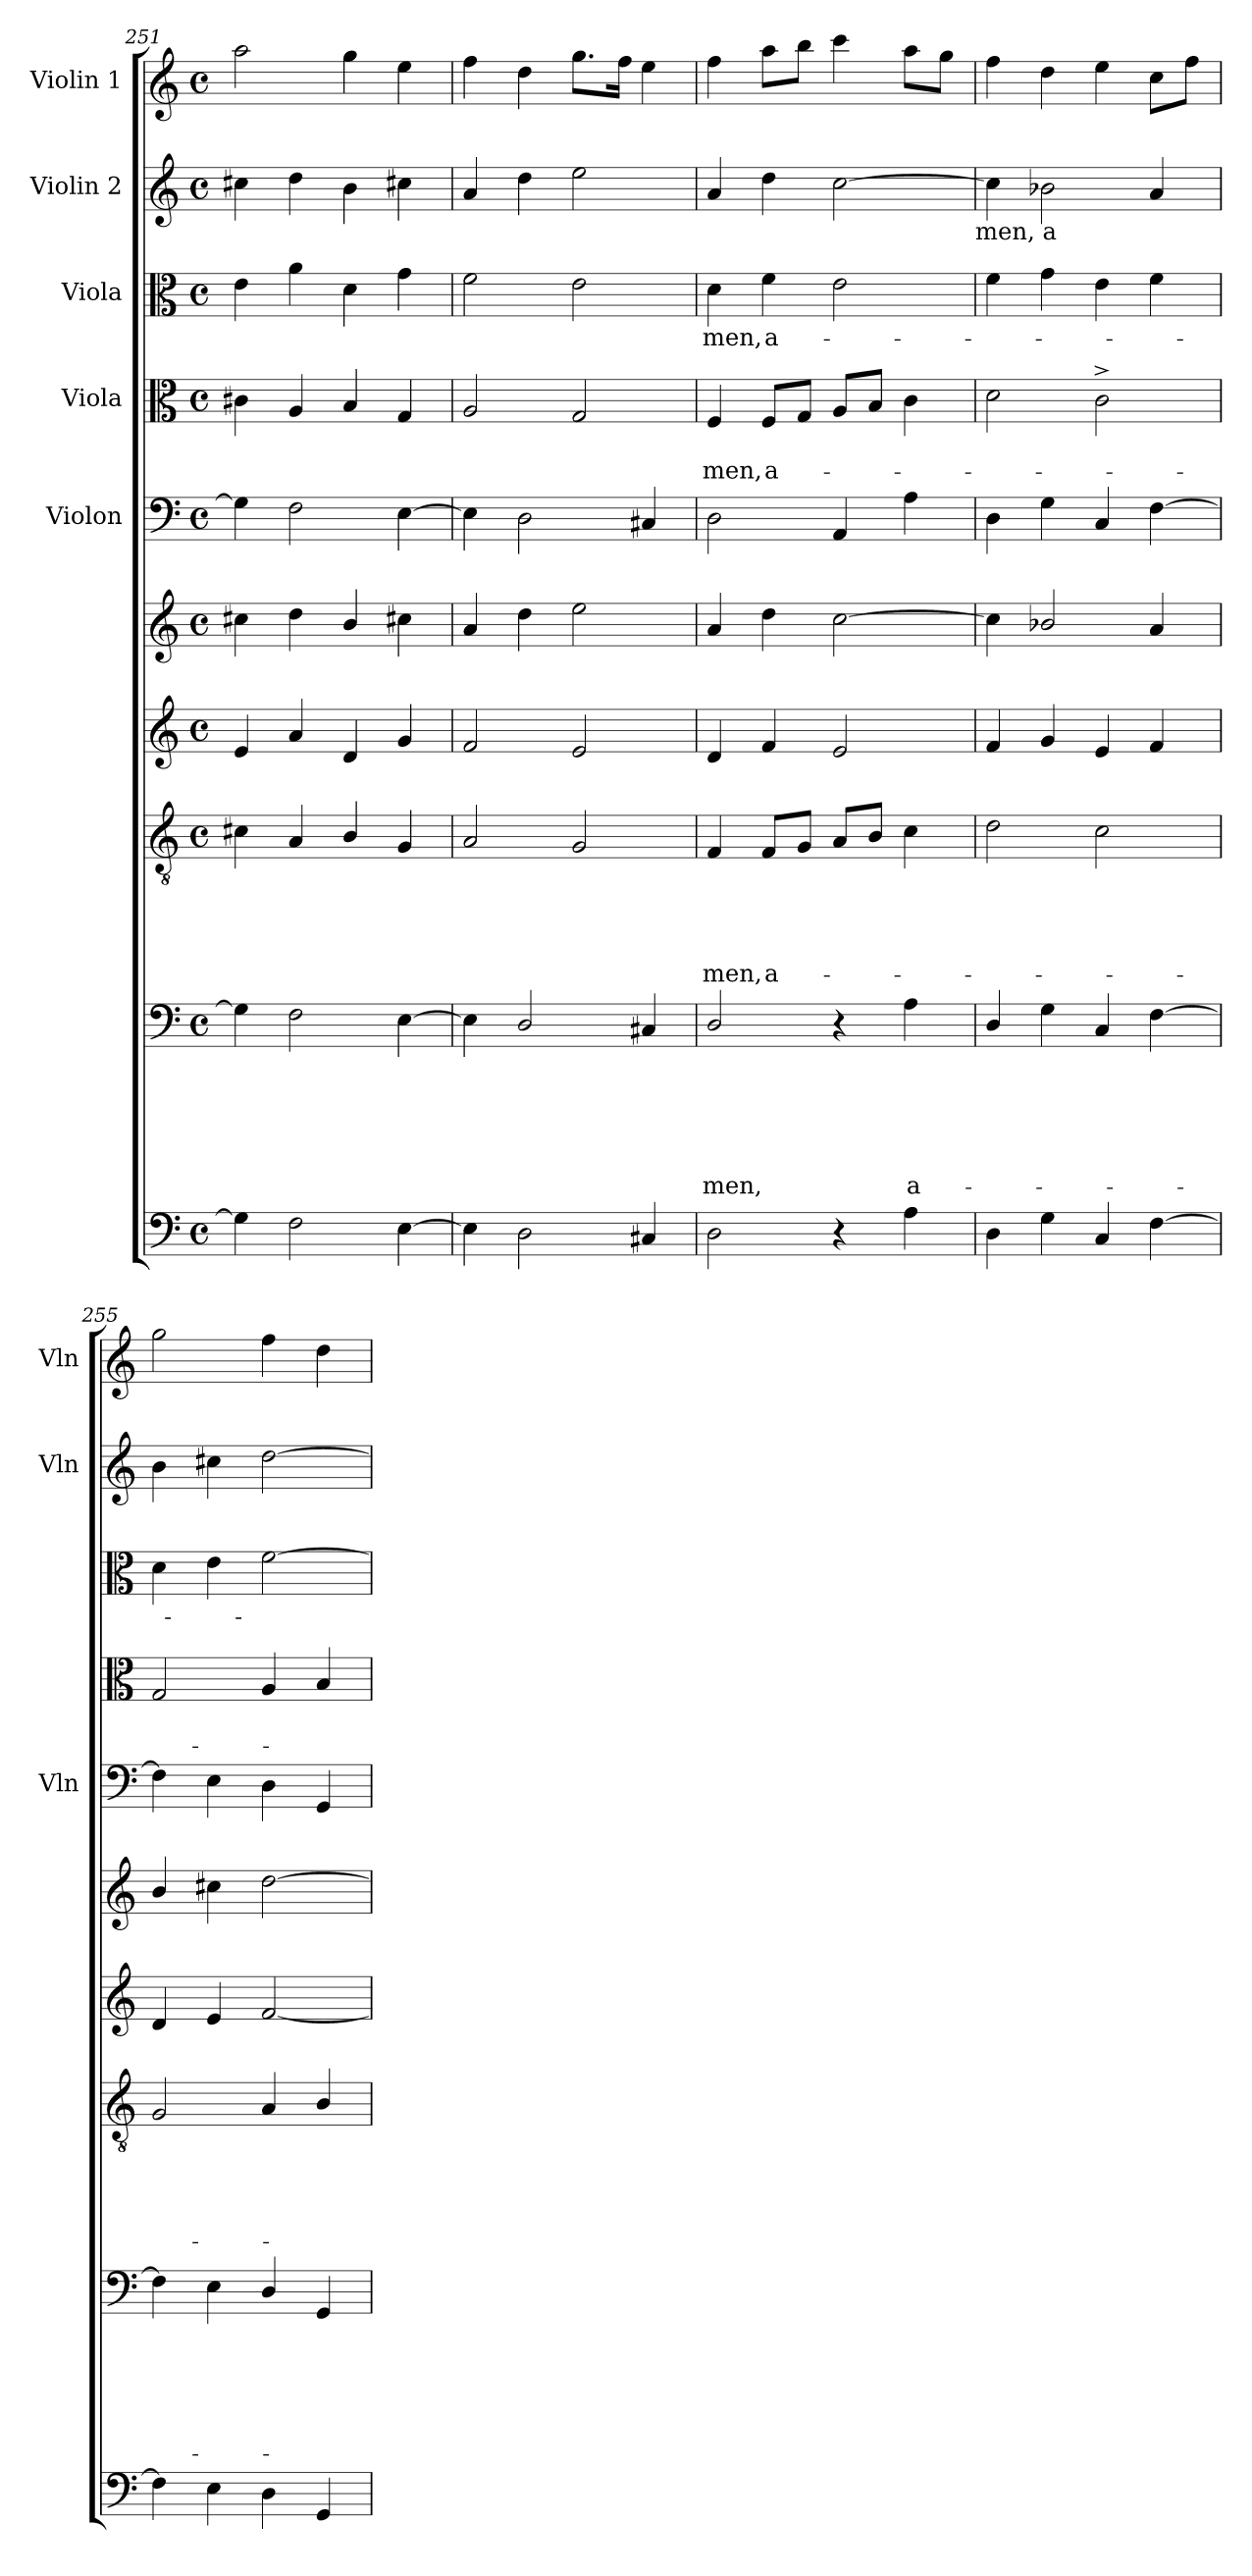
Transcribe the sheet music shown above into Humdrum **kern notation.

**kern	**kern	**text	**text	**text	**text	**text	**text	**kern	**text	**text	**text	**text	**text	**kern	**kern	**kern	**kern	**text	**text	**kern	**text	**kern	**kern
*part10	*part9	*part9	*part9	*part9	*part9	*part9	*part9	*part8	*part8	*part8	*part8	*part8	*part8	*part7	*part6	*part5	*part4	*part4	*part4	*part3	*part3	*part2	*part1
*staff10	*staff9	*staff9	*staff9	*staff9	*staff9	*staff9	*staff9	*staff8	*staff8	*staff8	*staff8	*staff8	*staff8	*staff7	*staff6	*staff5	*staff4	*staff4	*staff4	*staff3	*staff3	*staff2	*staff1
*	*	*	*	*	*	*	*	*	*	*	*	*	*	*	*	*I"Violon	*I"Viola	*	*	*I"Viola	*	*I"Violin 2	*I"Violin 1
*	*	*	*	*	*	*	*	*	*	*	*	*	*	*	*	*I'Vln	*	*	*	*	*	*I'Vln	*I'Vln
*clefF4	*clefF4	*	*	*	*	*	*	*clefGv2	*	*	*	*	*	*clefG2	*clefG2	*clefF4	*clefC3	*	*	*clefC3	*	*clefG2	*clefG2
*k[]	*k[]	*	*	*	*	*	*	*k[]	*	*	*	*	*	*k[]	*k[]	*k[]	*k[]	*	*	*k[]	*	*k[]	*k[]
*C:	*C:	*	*	*	*	*	*	*C:	*	*	*	*	*	*C:	*C:	*C:	*C:	*	*	*C:	*	*C:	*C:
*M4/4	*M4/4	*	*	*	*	*	*	*M4/4	*	*	*	*	*	*M4/4	*M4/4	*M4/4	*M4/4	*	*	*M4/4	*	*M4/4	*M4/4
*met(c)	*met(c)	*	*	*	*	*	*	*met(c)	*	*	*	*	*	*met(c)	*met(c)	*met(c)	*met(c)	*	*	*met(c)	*	*met(c)	*met(c)
=251	=251	=251	=251	=251	=251	=251	=251	=251	=251	=251	=251	=251	=251	=251	=251	=251	=251	=251	=251	=251	=251	=251	=251
4G\]	4G\]	.	.	.	.	.	.	4c#X\	.	.	.	.	.	4e/	4cc#X\	4G\]	4c#X\	.	.	4e\	.	4cc#X\	2aa\
2F\	2F\	.	.	.	.	.	.	4A/	.	.	.	.	.	4a/	4dd\	2F\	4A/	.	.	4a\	.	4dd\	.
.	.	.	.	.	.	.	.	4B/	.	.	.	.	.	4d/	4b/	.	4B/	.	.	4d\	.	4b\	4gg\
[>4E\	[>4E\	.	.	.	.	.	.	4G/	.	.	.	.	.	4g/	4cc#X\	[>4E\	4G/	.	.	4g\	.	4cc#X\	4ee\
=252	=252	=252	=252	=252	=252	=252	=252	=252	=252	=252	=252	=252	=252	=252	=252	=252	=252	=252	=252	=252	=252	=252	=252
4E\]	4E\]	.	.	.	.	.	.	2A/	.	.	.	.	.	2f/	4a/	4E\]	2A/	.	.	2f\	.	4a/	4ff\
2D\	2D/	.	.	.	.	.	.	.	.	.	.	.	.	.	4dd\	2D\	.	.	.	.	.	4dd\	4dd\
.	.	.	.	.	.	.	.	2G/	.	.	.	.	.	2e/	2ee\	.	2G/	.	.	2e\	.	2ee\	8.gg\L
.	.	.	.	.	.	.	.	.	.	.	.	.	.	.	.	.	.	.	.	.	.	.	16ff\Jk
4C#X/	4C#X/	.	.	.	.	.	.	.	.	.	.	.	.	.	.	4C#X/	.	.	.	.	.	.	4ee\
=253	=253	=253	=253	=253	=253	=253	=253	=253	=253	=253	=253	=253	=253	=253	=253	=253	=253	=253	=253	=253	=253	=253	=253
!	!	!	!	!	!	!	!LO:LY:b	!	!	!	!	!	!LO:LY:b	!	!	!	!	!	!LO:LY:b	!	!LO:LY:b	!	!
2D\	2D/	.	.	.	.	.	-men,	4F/	.	.	.	.	-men,	4d/	4a/	2D\	4F/	.	-men,	4d\	-men,	4a/	4ff\
!	!	!	!	!	!	!	!	!	!	!	!	!	!LO:LY:b	!	!	!	!	!	!LO:LY:b	!	!LO:LY:b	!	!
.	.	.	.	.	.	.	.	8F/L	.	.	.	.	a-	4f/	4dd\	.	8F/L	.	a-	4f\	a-	4dd\	8aa\L
.	.	.	.	.	.	.	.	8G/J	.	.	.	.	.	.	.	.	8G/J	.	.	.	.	.	8bb\J
4r	4r	.	.	.	.	.	.	8A/L	.	.	.	.	.	2e/	[>2cc\	4AA/	8A/L	.	.	2e\	.	[>2cc\	4ccc\
.	.	.	.	.	.	.	.	8B/J	.	.	.	.	.	.	.	.	8B/J	.	.	.	.	.	.
!	!	!	!	!	!	!	!LO:LY:b	!	!	!	!	!	!	!	!	!	!	!	!	!	!	!	!
4A\	4A\	.	.	.	.	.	a-	4c\	.	.	.	.	.	.	.	4A\	4c\	.	.	.	.	.	8aa\L
.	.	.	.	.	.	.	.	.	.	.	.	.	.	.	.	.	.	.	.	.	.	.	8gg\J
!	!	!	!	!	!	!	!	!	!	!	!	!	!	!	!	!	!	!	!	!	!	!LO:TX:b:t=men, a	!
=254	=254	=254	=254	=254	=254	=254	=254	=254	=254	=254	=254	=254	=254	=254	=254	=254	=254	=254	=254	=254	=254	=254	=254
4D\	4D/	.	.	.	.	.	.	2d\	.	.	.	.	.	4f/	4cc\]	4D\	2d\	.	.	4f\	.	4cc\]	4ff\
4G\	4G\	.	.	.	.	.	.	.	.	.	.	.	.	4g/	2b-X/	4G\	.	.	.	4g\	.	2b-X\	4dd\
4C/	4C/	.	.	.	.	.	.	2c\	.	.	.	.	.	4e/	.	4C/	2c^>\	.	.	4e\	.	.	4ee\
[>4F\	[>4F\	.	.	.	.	.	.	.	.	.	.	.	.	4f/	4a/	[>4F\	.	.	.	4f\	.	4a/	8cc\L
.	.	.	.	.	.	.	.	.	.	.	.	.	.	.	.	.	.	.	.	.	.	.	8ff\J
=255	=255	=255	=255	=255	=255	=255	=255	=255	=255	=255	=255	=255	=255	=255	=255	=255	=255	=255	=255	=255	=255	=255	=255
4F\]	4F\]	.	.	.	.	.	.	2G/	.	.	.	.	.	4d/	4b/	4F\]	2G/	.	.	4d\	.	4b\	2gg\
4E\	4E\	.	.	.	.	.	.	.	.	.	.	.	.	4e/	4cc#X\	4E\	.	.	.	4e\	.	4cc#X\	.
4D\	4D/	.	.	.	.	.	.	4A/	.	.	.	.	.	[<2f/	[>2dd\	4D\	4A/	.	.	[>2f\	.	[>2dd\	4ff\
4GG/	4GG/	.	.	.	.	.	.	4B/	.	.	.	.	.	.	.	4GG/	4B/	.	.	.	.	.	4dd\
=	=	=	=	=	=	=	=	=	=	=	=	=	=	=	=	=	=	=	=	=	=	=	=
*-	*-	*-	*-	*-	*-	*-	*-	*-	*-	*-	*-	*-	*-	*-	*-	*-	*-	*-	*-	*-	*-	*-	*-
